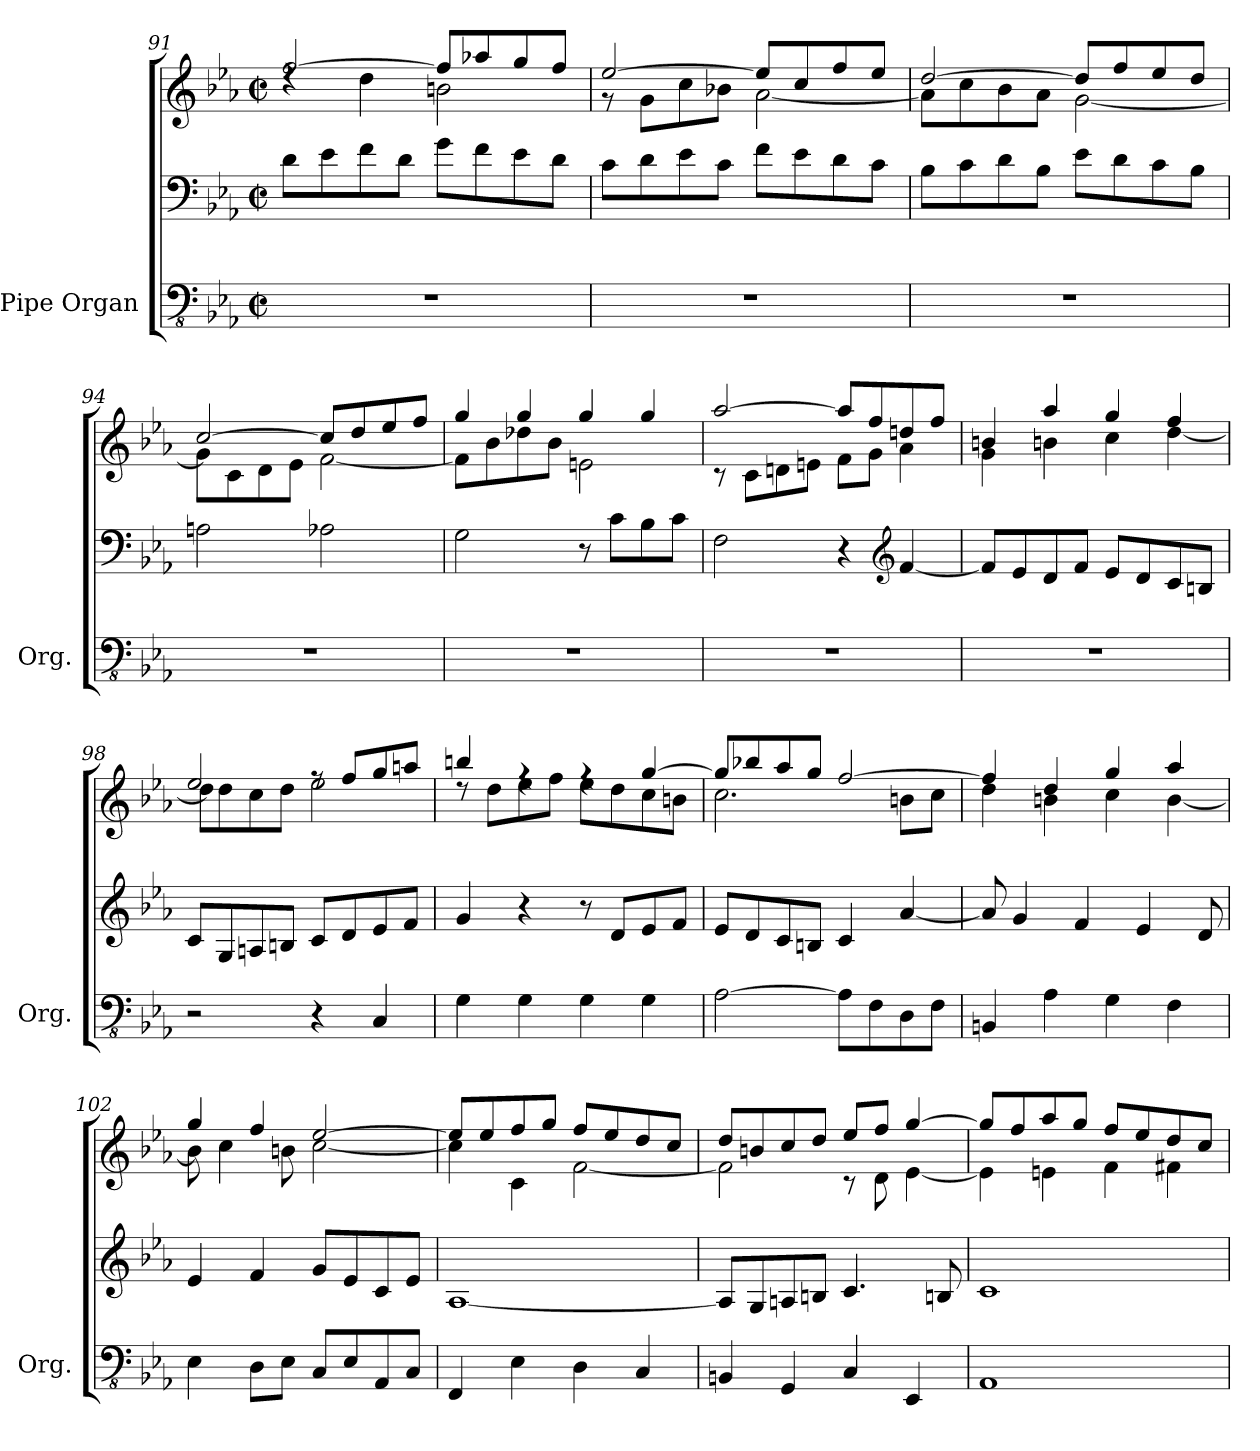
**kern	**kern	**kern
*part1	*part1	*part1
*staff3	*staff2	*staff1
*I"Pipe Organ	*	*
*I'Org.	*	*
!!LO:LB:g=z
*clefFv4	*clefF4	*clefG2
*k[b-e-a-]	*k[b-e-a-]	*k[b-e-a-]
*M2/2	*M2/2	*M2/2
*met(c|)	*met(c|)	*met(c|)
=91	=91	=91
*	*	*^
1r	8d\L	[2ff/	4rdd
.	8e-\	.	.
.	8f\	.	4dd\
.	8d\J	.	.
.	8g\L	8ff/L]	2bn\
.	8f\	8aa-X/	.
.	8e-\	8gg/	.
.	8d\J	8ff/J	.
=92	=92	=92	=92
1r	8c\L	[2ee-/	8r
.	8d\	.	8g\L
.	8e-\	.	8cc\
.	8c\J	.	8b-X\J
.	8f\L	8ee-/L]	[2a-\
.	8e-\	8cc/	.
.	8d\	8ff/	.
.	8c\J	8ee-/J	.
=93	=93	=93	=93
1r	8B-\L	[2dd/	8a-\L]
.	8c\	.	8cc\
.	8d\	.	8b-\
.	8B-\J	.	8a-\J
.	8e-\L	8dd/L]	[2g\
.	8d\	8ff/	.
.	8c\	8ee-/	.
.	8B-\J	8dd/J	.
=94	=94	=94	=94
1r	2An\	[2cc/	8g\L]
.	.	.	8c\
.	.	.	8d\
.	.	.	8e-\J
.	2A-X\	8cc/L]	[2f\
.	.	8dd/	.
.	.	8ee-/	.
.	.	8ff/J	.
!!LO:LB:g=z	!!
=95	=95	=95	=95
1r	2G\	4gg/	8f\L]
.	.	.	8b-\
.	.	4gg/	8dd-X\
.	.	.	8b-\J
.	8r	4gg/	2en\
.	8c\L	.	.
.	8B-\	4gg/	.
.	8c\J	.	.
=96	=96	=96	=96
1r	2F\	[2aa-/	8r
.	.	.	8c\L
.	.	.	8dn\
.	.	.	8en\J
.	4r	8aa-/L]	8f\L
.	.	8ff/	8g\J
*	*clefG2	*	*
.	[4f/	8ddn/	4a-\
.	.	8ff/J	.
=97	=97	=97	=97
1r	8f/L]	4bn/	4g\
.	8e-/	.	.
.	8d/	4aa-/	4bn\
.	8f/J	.	.
.	8e-/L	4gg/	4cc\
.	8d/	.	.
.	8c/	4ff/	[4dd\
.	8Bn/J	.	.
=98	=98	=98	=98
2r	8c/L	2ee-/	8dd\L]
.	8G/	.	8dd\
.	8An/	.	8cc\
.	8Bn/J	.	8dd\J
4r	8c/L	8rff	2ee-\
.	8d/	8ff/L	.
4CC/	8e-/	8gg/	.
.	8f/J	8aan/J	.
!!LO:LB:g=z	!!
=99	=99	=99	=99
4GG\	4g/	4bbn/	8rdd
.	.	.	8dd\L
4GG\	4r	4rff	8ee-\
.	.	.	8ff\J
4GG\	8r	4rff	8ee-\L
.	8d/L	.	8dd\
4GG\	8e-/	[4gg/	8cc\
.	8f/J	.	8bn\J
=100	=100	=100	=100
[2AA-\	8e-/L	8gg/L]	2.cc\
.	8d/	8bb-X/	.
.	8c/	8aa-/	.
.	8Bn/J	8gg/J	.
8AA-\L]	4c/	[2ff/	.
8FF\	.	.	.
8DD\	[4a-/	.	8bn\L
8FF\J	.	.	8cc\J
=101	=101	=101	=101
4BBBn/	8a-/]	4ff/]	4dd\
.	4g/	.	.
4AA-\	.	4dd/	4bn\
.	4f/	.	.
4GG\	.	4gg/	4cc\
.	4e-/	.	.
4FF\	.	4aa-/	[4b\
.	8d/	.	.
!!LO:PB:g=z	!!
=102	=102	=102	=102
4EE-\	4e-/	4gg/	8b\]
.	.	.	4cc\
8DD\L	4f/	4ff/	.
8EE-\J	.	.	8bn\
8CC/L	8g/L	[2ee-/	[2cc\
8EE-/	8e-/	.	.
8AAA-/	8c/	.	.
8CC/J	8e-/J	.	.
=103	=103	=103	=103
4FFF/	[1A-	8ee-/L]	4cc\]
.	.	8ee-/	.
4EE-\	.	8ff/	4c\
.	.	8gg/J	.
4DD\	.	8ff/L	[2f\
.	.	8ee-/	.
4CC/	.	8dd/	.
.	.	8cc/J	.
=104	=104	=104	=104
4BBBn/	8A-/L]	8dd/L	2f\]
.	8G/	8bn/	.
4GGG/	8An/	8cc/	.
.	8Bn/J	8dd/J	.
4CC/	4.c/	8ee-/L	8r
.	.	8ff/J	8d\
4EEE-/	.	[4gg/	[4e-\
.	8Bn/	.	.
=105	=105	=105	=105
1AAA-	1c	8gg/L]	4e-\]
.	.	8ff/	.
.	.	8aa-/	4en\
.	.	8gg/J	.
.	.	8ff/L	4f\
.	.	8ee-/	.
.	.	8dd/	4f#X\
.	.	8cc/J	.
*	*	*v	*v
=	=	=
*-	*-	*-
